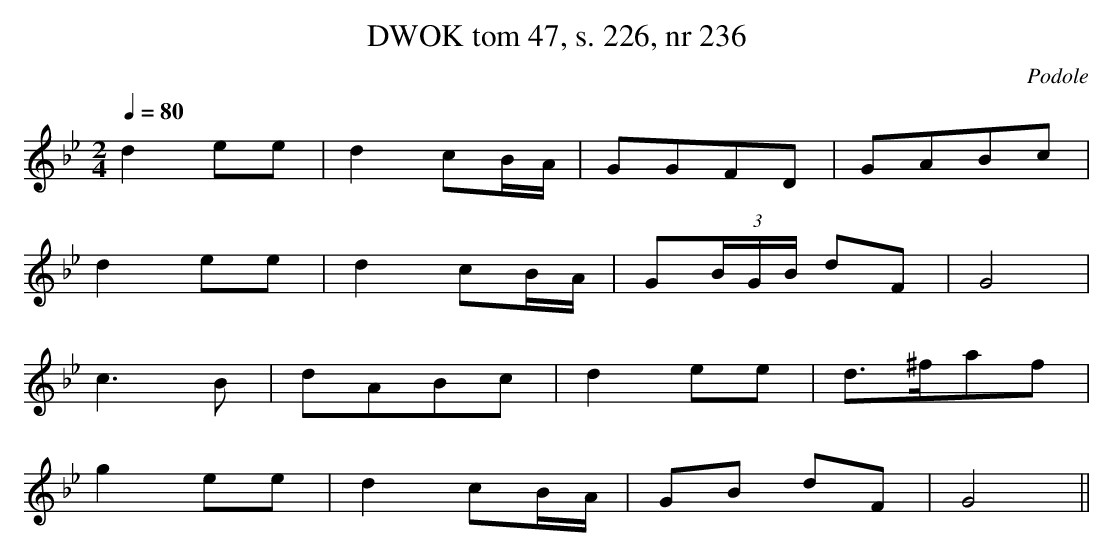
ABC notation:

X:1
T: DWOK tom 47, s. 226, nr 236
O:Podole
L:1/8
M:2/4
K:Gm
Q:1/4=80
d2ee|d2cB/A/|GGFD|GABc|
d2ee|d2cB/A/|G(3B/G/B/ dF|G4|
c3B|dABc|d2ee|d3/2^f/af|
g2ee|d2cB/A/|GB dF|G4||
